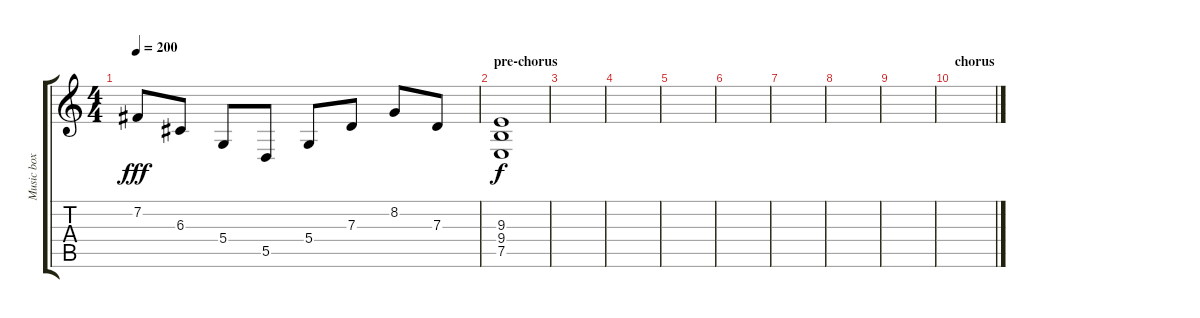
\track ("Music box" "Music box") {instrument musicbox}
\staff {score tabs}
\tuning (E4 B3 G3 D3 A2 E2) {hide}
\ts (4 4)
\tempo 200
\clef g2
\ks c
7.2.8{dy fff} 6.3.8 5.4.8 5.5.8 5.4.8 7.3.8 8.2.8 7.3.8 |
\section ("" "pre-chorus")
(9.3 9.4 7.5).1{dy f} |
|
|
|
|
|
|
|
\section ("" "chorus")
